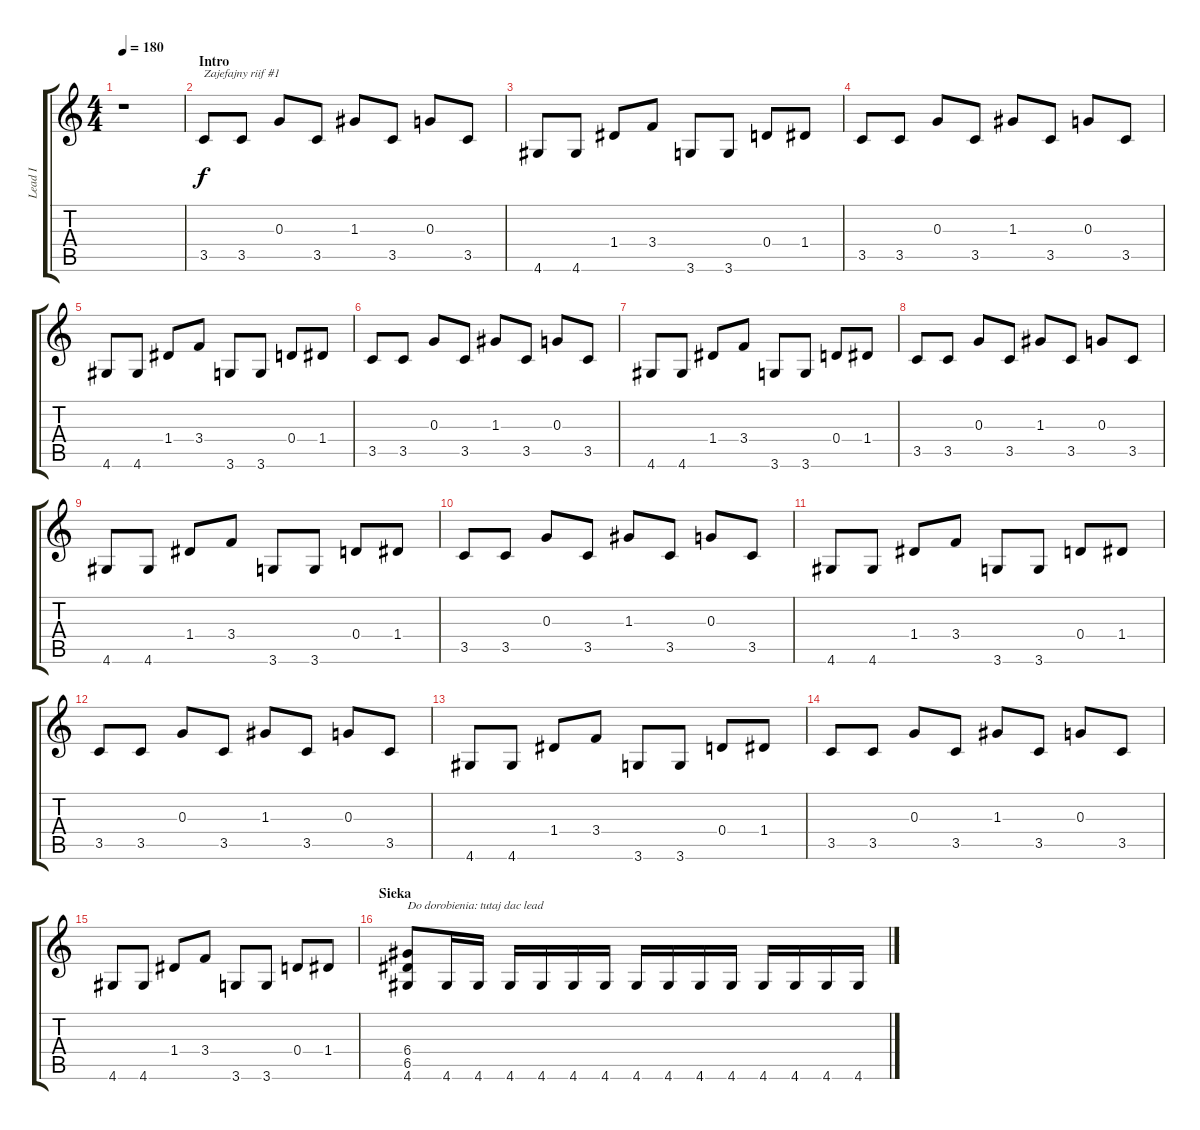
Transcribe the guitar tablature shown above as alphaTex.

\track ("Lead I" "Lead I") {instrument distortionguitar}
\staff {score tabs}
\tuning (E4 B3 G3 D3 A2 E2) {hide}
\ts (4 4)
\tempo 180
\clef g2
\ks c
r.1{dy f instrument distortionguitar} |
\section ("" "Intro")
3.5.8{txt "Zajefajny riif #1"} 3.5.8 0.3.8 3.5.8 1.3.8 3.5.8 0.3.8 3.5.8 |
4.6.8 4.6.8 1.4.8 3.4.8 3.6.8 3.6.8 0.4.8 1.4.8 |
3.5.8 3.5.8 0.3.8 3.5.8 1.3.8 3.5.8 0.3.8 3.5.8 |
4.6.8 4.6.8 1.4.8 3.4.8 3.6.8 3.6.8 0.4.8 1.4.8 |
3.5.8 3.5.8 0.3.8 3.5.8 1.3.8 3.5.8 0.3.8 3.5.8 |
4.6.8 4.6.8 1.4.8 3.4.8 3.6.8 3.6.8 0.4.8 1.4.8 |
3.5.8 3.5.8 0.3.8 3.5.8 1.3.8 3.5.8 0.3.8 3.5.8 |
4.6.8 4.6.8 1.4.8 3.4.8 3.6.8 3.6.8 0.4.8 1.4.8 |
3.5.8 3.5.8 0.3.8 3.5.8 1.3.8 3.5.8 0.3.8 3.5.8 |
4.6.8 4.6.8 1.4.8 3.4.8 3.6.8 3.6.8 0.4.8 1.4.8 |
3.5.8 3.5.8 0.3.8 3.5.8 1.3.8 3.5.8 0.3.8 3.5.8 |
4.6.8 4.6.8 1.4.8 3.4.8 3.6.8 3.6.8 0.4.8 1.4.8 |
3.5.8 3.5.8 0.3.8 3.5.8 1.3.8 3.5.8 0.3.8 3.5.8 |
4.6.8 4.6.8 1.4.8 3.4.8 3.6.8 3.6.8 0.4.8 1.4.8 |
\section ("" "Sieka")
(6.4 6.5 4.6).8{txt "Do dorobienia: tutaj dac lead"} 4.6.16 4.6.16 4.6.16 4.6.16 4.6.16 4.6.16 4.6.16 4.6.16 4.6.16 4.6.16 4.6.16 4.6.16 4.6.16 4.6.16
